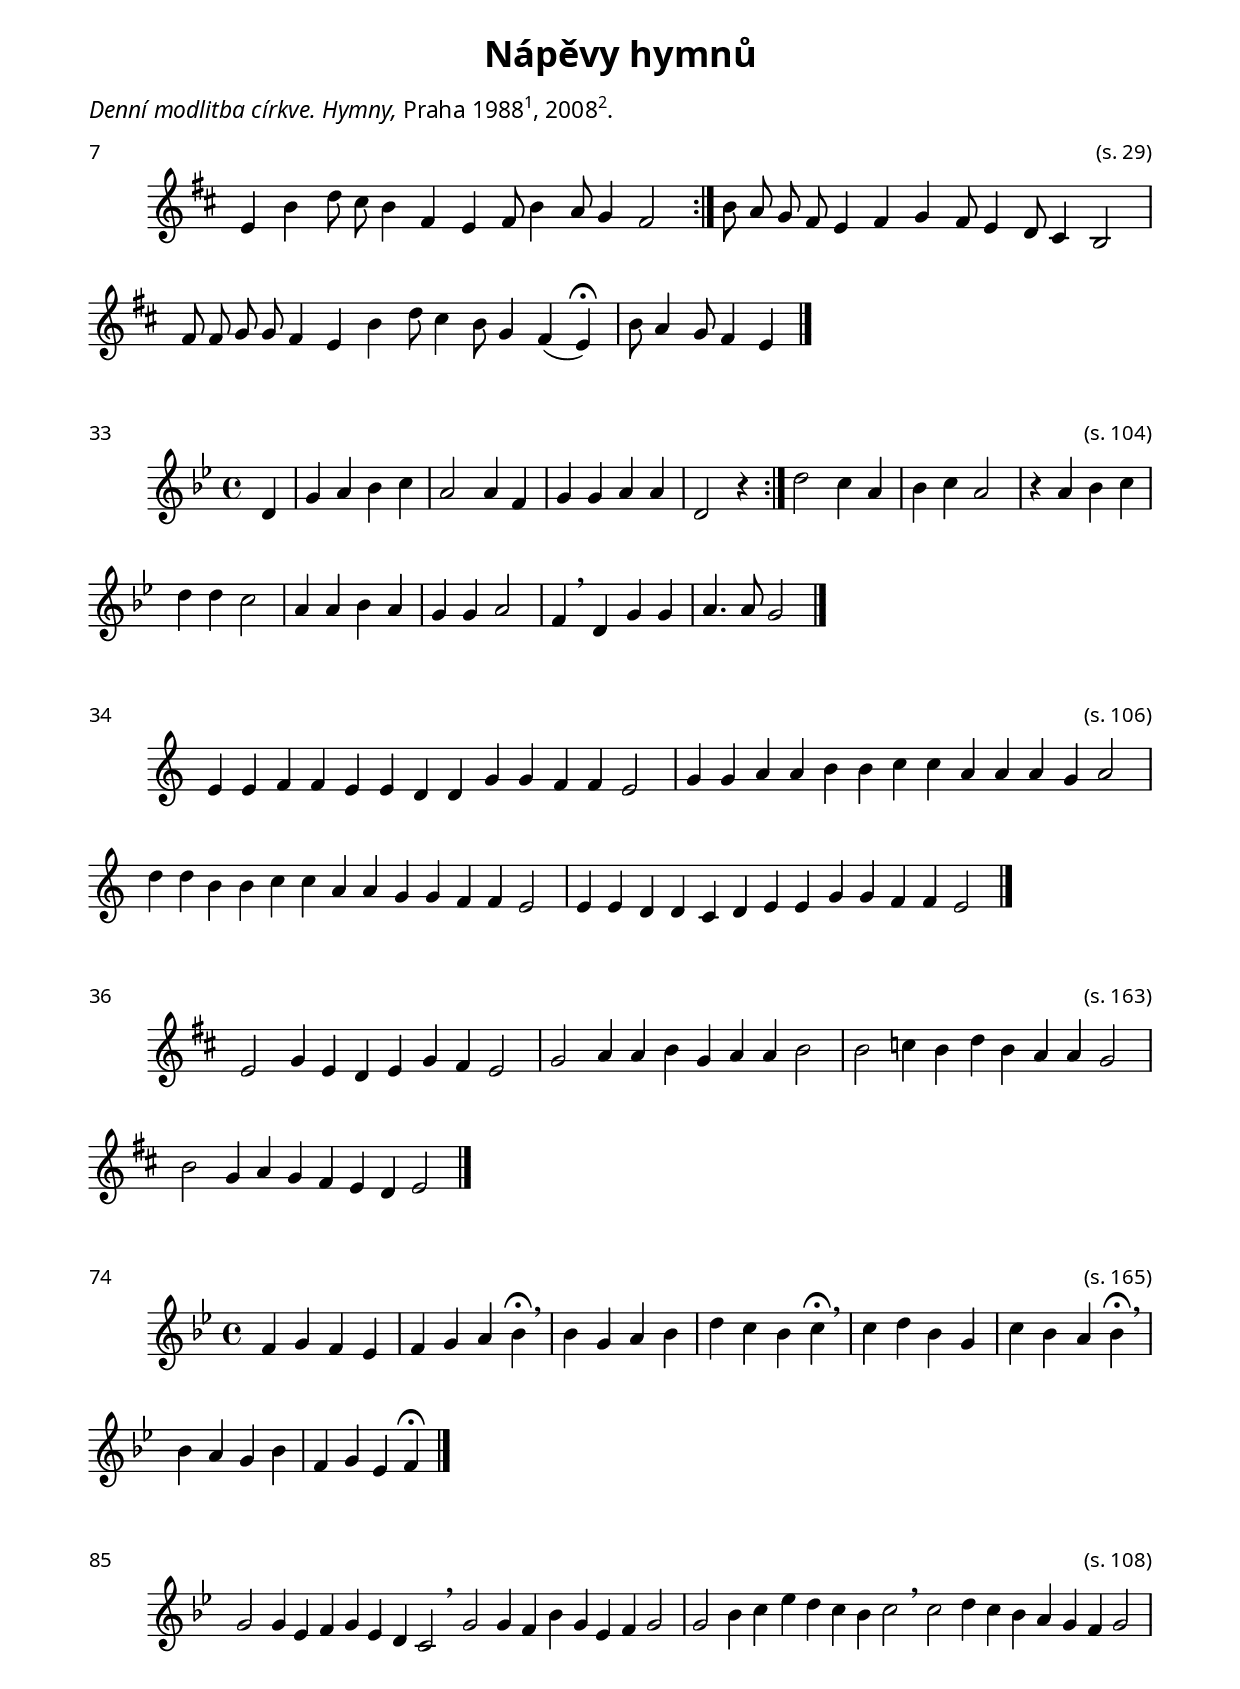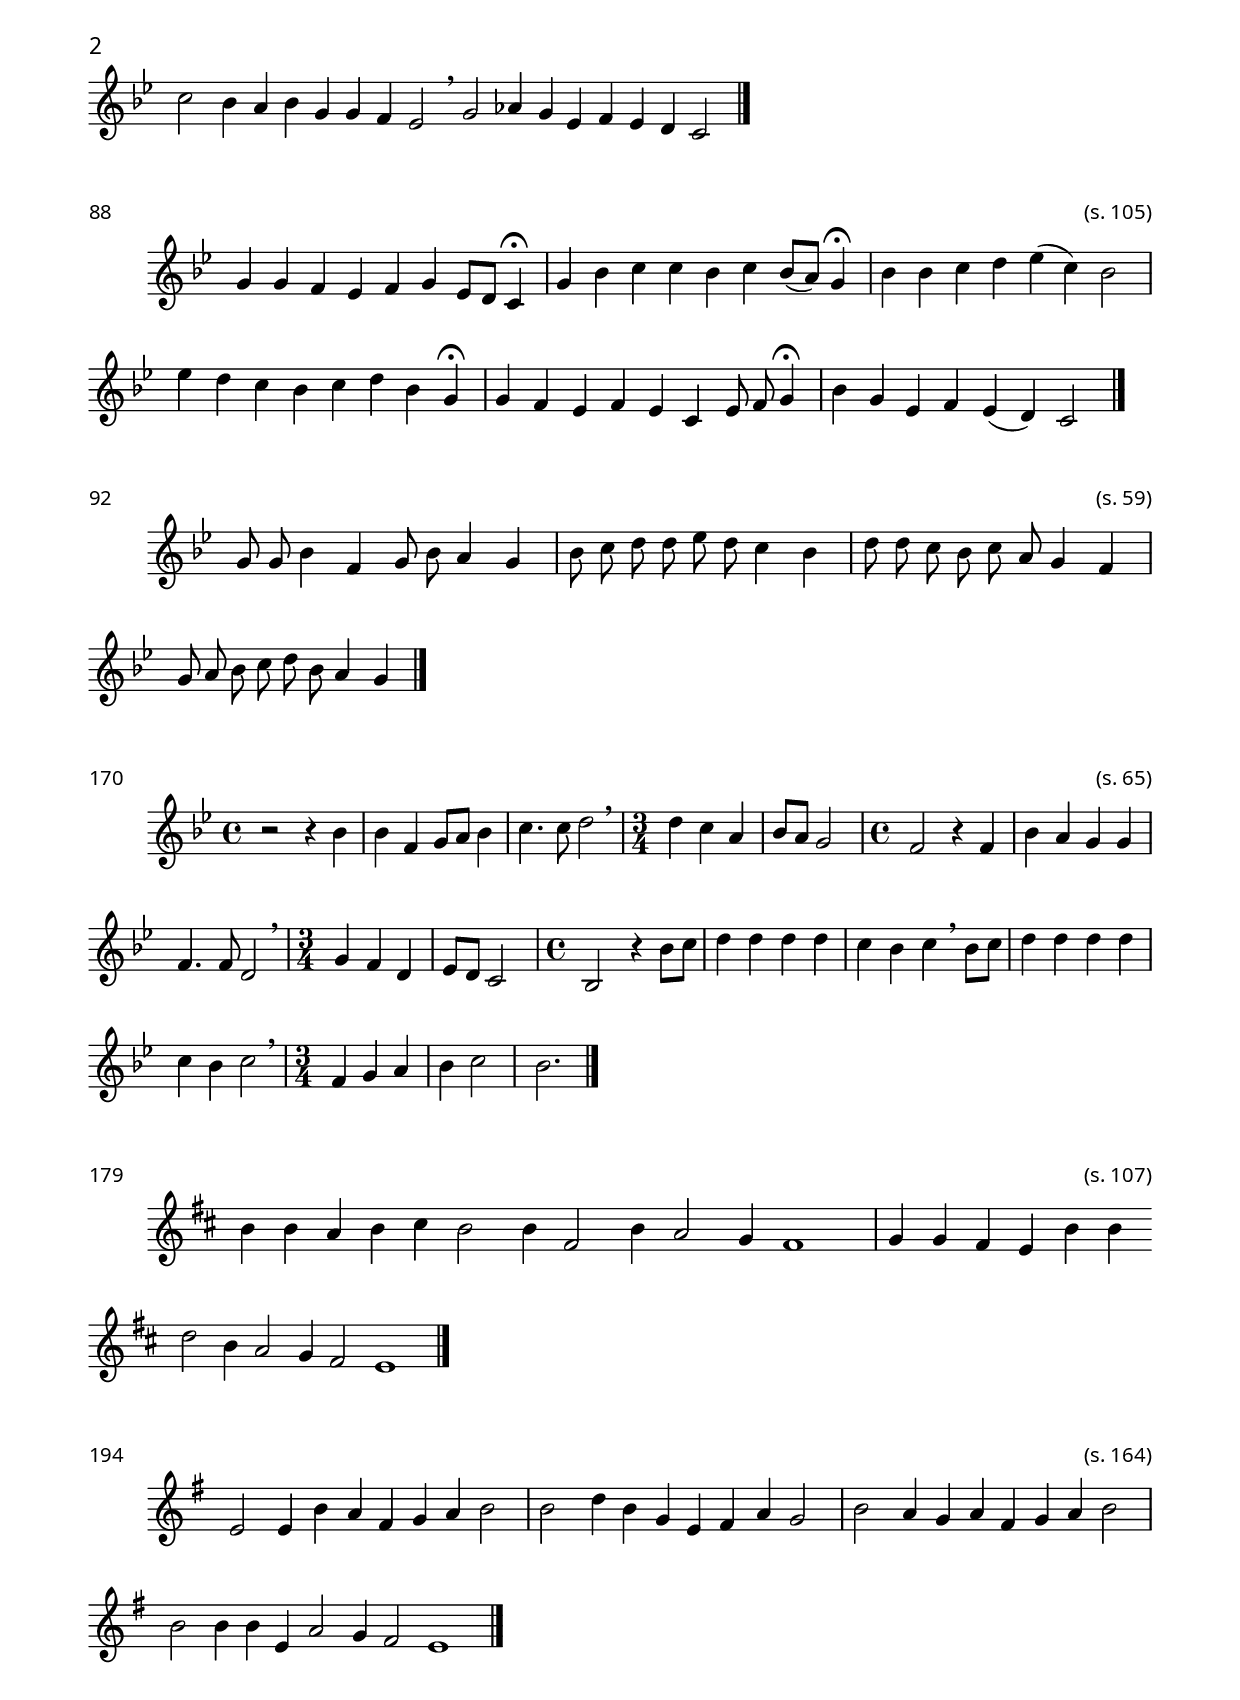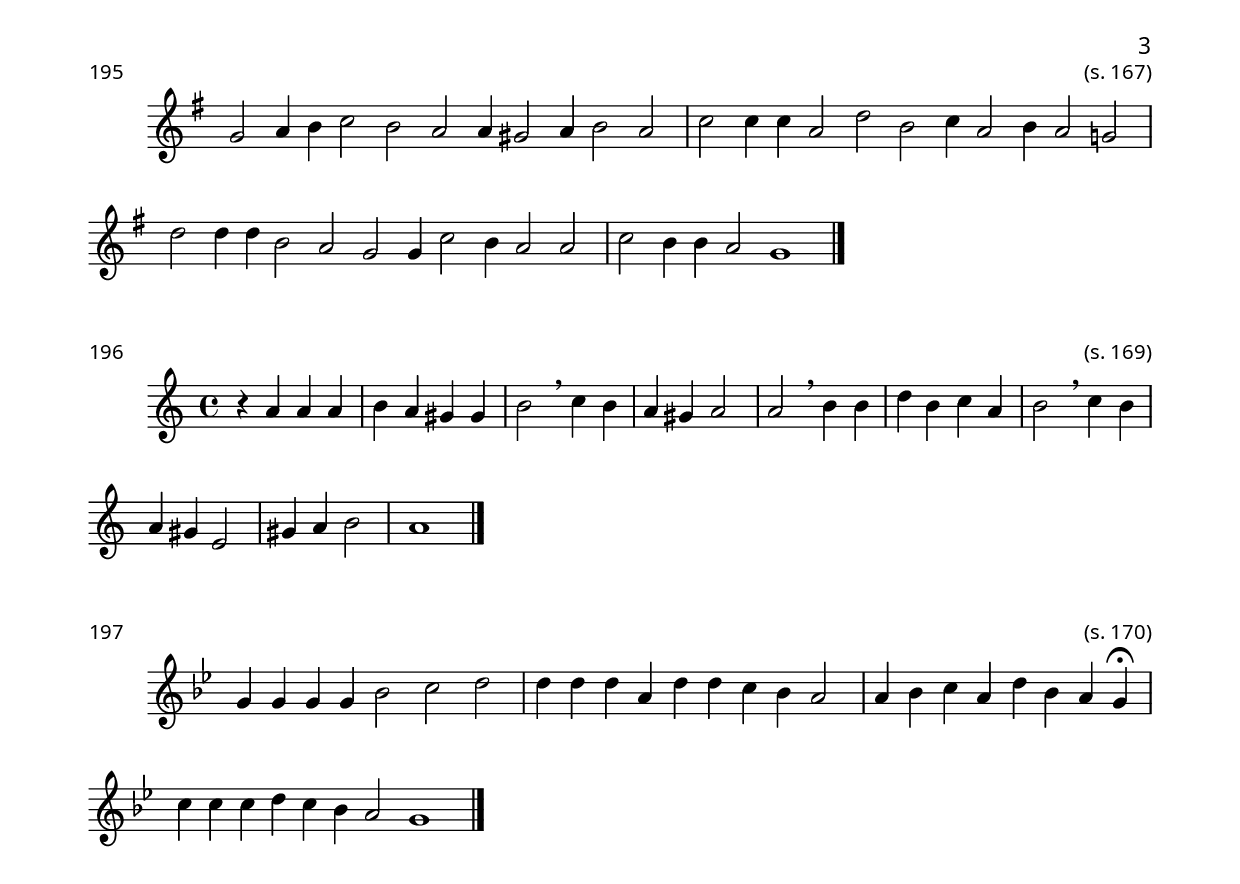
\version "2.17.24"

\include "../spolecne/layout.ly"

\header {
  title = "Nápěvy hymnů"
}

\paper {
  scoreTitleMarkup = \markup\small{
    \fill-line {
      \fromproperty #'header:id
      \concat { "(" \fromproperty #'header:fons ")" }
    }
  }
}

\markup{
  \italic{Denní modlitba církve. Hymny,}
  Praha
  \concat{ 1988\super{1} ", " 2008\super{2} "." }
}

%{
\score {
  \relative c' {

  }
  \header {
    fons = ""
    id = ""
  }
}
%}

notime = {
  \override Score.TimeSignature #'stencil = ##f
  \cadenzaOn
}

\score {
  \relative c' {
    \key e \dorian
    \notime

    \repeat volta 2 { e4 b' d8 cis b4 fis e fis8 b4 a8 g4 fis2 }
    b8 a g fis e4 fis g fis8 e4 d8 cis4 b2 \bar "|"
    fis'8 fis g g fis4 e b' d8 cis4 b8 g4 fis( e)\fermata \bar "|"
    b'8 a4 g8 fis4 e \bar "|."
  }
  \header {
    fons = "s. 29"
    id = "7"
  }
}

\score {
  \relative c' {
    \key g \minor
    \time 4/4

    \partial 4
    \repeat volta 2 {
      d4 |
      g4 a bes c a2 a4 f g g a a | d,2 r4
    }
    \set Timing.measurePosition = #(ly:make-moment 0) % reset timing
    d'2 c4 a bes c a2 |
    r4 a bes c d d c2 a4 a bes a g g a2 | f4 \breathe
    d g g a4. a8 g2 \bar "|."
  }
  \header {
    fons = "s. 104"
    id = "33"
  }
}

\score {
  \relative c' {
    \key e \phrygian
    \notime

    e4 e f f e e d d g g f f e2 \bar "|"
    g4 g a a b b c c a a a g a2 \bar "|"
    d4 d b b c c a a g g f f e2 \bar "|"
    e4 e d d c d e e g g f f e2 \bar "|."
  }
  \header {
    fons = "s. 106"
    id = "34"
  }
}

\score {
  \relative c' {
    \key e \dorian
    \notime

    e2 g4 e d e g fis e2 \bar "|"
    g2 a4 a b g a a b2 \bar "|"
    b2 c4 b d b a a g2 \bar "|"
    b2 g4 a g fis e d e2 \bar "|."
  }
  \header {
    fons = "s. 163"
    id = "36"
  }
}

\score {
  \relative c' {
    \key f \mixolydian
    \time 4/4

    f4 g f es f g a bes\fermata \breathe |
    bes g a bes d c bes c\fermata \breathe |
    c d bes g c bes a bes\fermata \breathe |
    bes a g bes f g es f\fermata \bar "|."
  }
  \header {
    fons = "s. 165"
    id = "74"
  }
}

\score {
  \relative c'' {
    \key c \dorian
    \notime

    g2 g4 es f g es d c2 \breathe
    g'2 g4 f bes g es f g2 \bar "|"
    g2 bes4 c es d c bes c2 \breathe
    c2 d4 c bes a g f g2 \bar "|"
    c2 bes4 a bes g g f es2 \breathe
    g2 as4 g es f es d c2 \bar "|."
  }
  \header {
    fons = "s. 108"
    id = "85"
  }
}

\score {
  \relative c'' {
    \key c \dorian
    \notime

    g4 g f es f g es8[ d] c4\fermata \bar "|"
    g'4 bes c c bes c bes8([ a)] g4\fermata \bar "|"
    bes4 bes c d es( c) bes2 \bar "|"
    es4 d c bes c d bes g\fermata \bar "|"
    g4 f es f es c es8 f g4\fermata \bar "|"
    bes4 g es f es( d) c2 \bar "|."
  }
  \header {
    fons = "s. 105"
    id = "88"
  }
}

\score {
  \relative c'' {
    \key g \minor
    \notime
    g8 g bes4 f g8 bes a4 g \bar "|"
    bes8 c d d es d c4 bes \bar "|"
    d8 d c bes c a g4 f \bar "|"
    g8 a bes c d bes a4 g \bar "|."
  }
  \header {
    fons = "s. 59"
    id = "92"
  }
}

\score {
  \relative c'' {
    \key bes \major
    \time 4/4
    \autoBeamOff

    r2 r4 bes | bes f g8[ a] bes4 | c4. c8 d2 \breathe |
    \time 3/4 d4 c a | bes8[ a] g2 \time 4/4 f2
    r4 f | bes a g g | f4. f8 d2 \breathe |
    \time 3/4 g4 f d | es8[ d] c2 | \time 4/4 bes2
    r4 bes'8[ c] | d4 d d d | c bes c \breathe
    bes8[ c] | d4 d d d | c bes c2 \breathe |
    \time 3/4 f,4 g a | bes c2 | bes2. \bar "|."
  }
  \header {
    fons = "s. 65"
    id = "170"
  }
}

\score {
  \relative c'' {
    \key e \dorian
    \notime

    b4 b a b cis b2 \bar "" b4 fis2 b4 a2 g4 fis1 \bar "|"
    g4 g fis e b' b \bar "" d2 b4 a2 g4 fis2 e1 \bar "|."
  }
  \header {
    fons = "s. 107"
    id = "179"
  }
}

\score {
  \relative c' {
    \key e \minor
    \notime

    e2 e4 b' a fis g a b2 \bar "|"
    b2 d4 b g e fis a g2 \bar "|"
    b2 a4 g a fis g a b2 \bar "|"
    b2 b4 b e, a2 g4 fis2 e1 \bar "|."
  }
  \header {
    fons = "s. 164"
    id = "194"
  }
}

\score {
  \relative c'' {
    \key g \major
    \notime

    g2 a4 b c2 b a a4 gis2 a4 b2 a \bar "|"
    c2 c4 c a2 d b c4 a2 b4 a2 g \bar "|"
    d'2 d4 d b2 a g g4 c2 b4 a2 a \bar "|"
    c2 b4 b a2 g1 \bar "|."
  }
  \header {
    fons = "s. 167"
    id = "195"
  }
}

\score {
  \relative c'' {
    \key a \minor
    \time 4/4

    r4 a a a b a gis gis b2 \breathe c4 b  | a gis a2 a \breathe
    b4 b d b c a b2 \breathe c4 b a gis e2 | gis4 a b2 a1 \bar "|."
  }
  \header {
    fons = "s. 169"
    id = "196"
  }
}

\score {
  \relative c'' {
    \key g \minor
    \notime
    g4 g g g bes2 c d \bar "|"
    d4 d d a d d c bes a2 \bar "|"
    a4 bes c a d bes a g\fermata \bar "|"
    c4 c c d c bes a2 g1 \bar "|."
  }
  \header {
    fons = "s. 170"
    id = "197"
  }
}